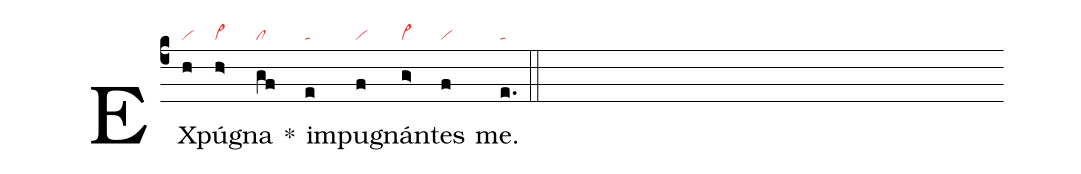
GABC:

nabc-lines:1;
%%
(c4)
EX(h|vi)pú(h>|vi>)gna(gf|cl) *()
im(e|ta)pu(f|vi)gnán(g>|vi>)tes(f|vi) me.(e.|ta) (::)
